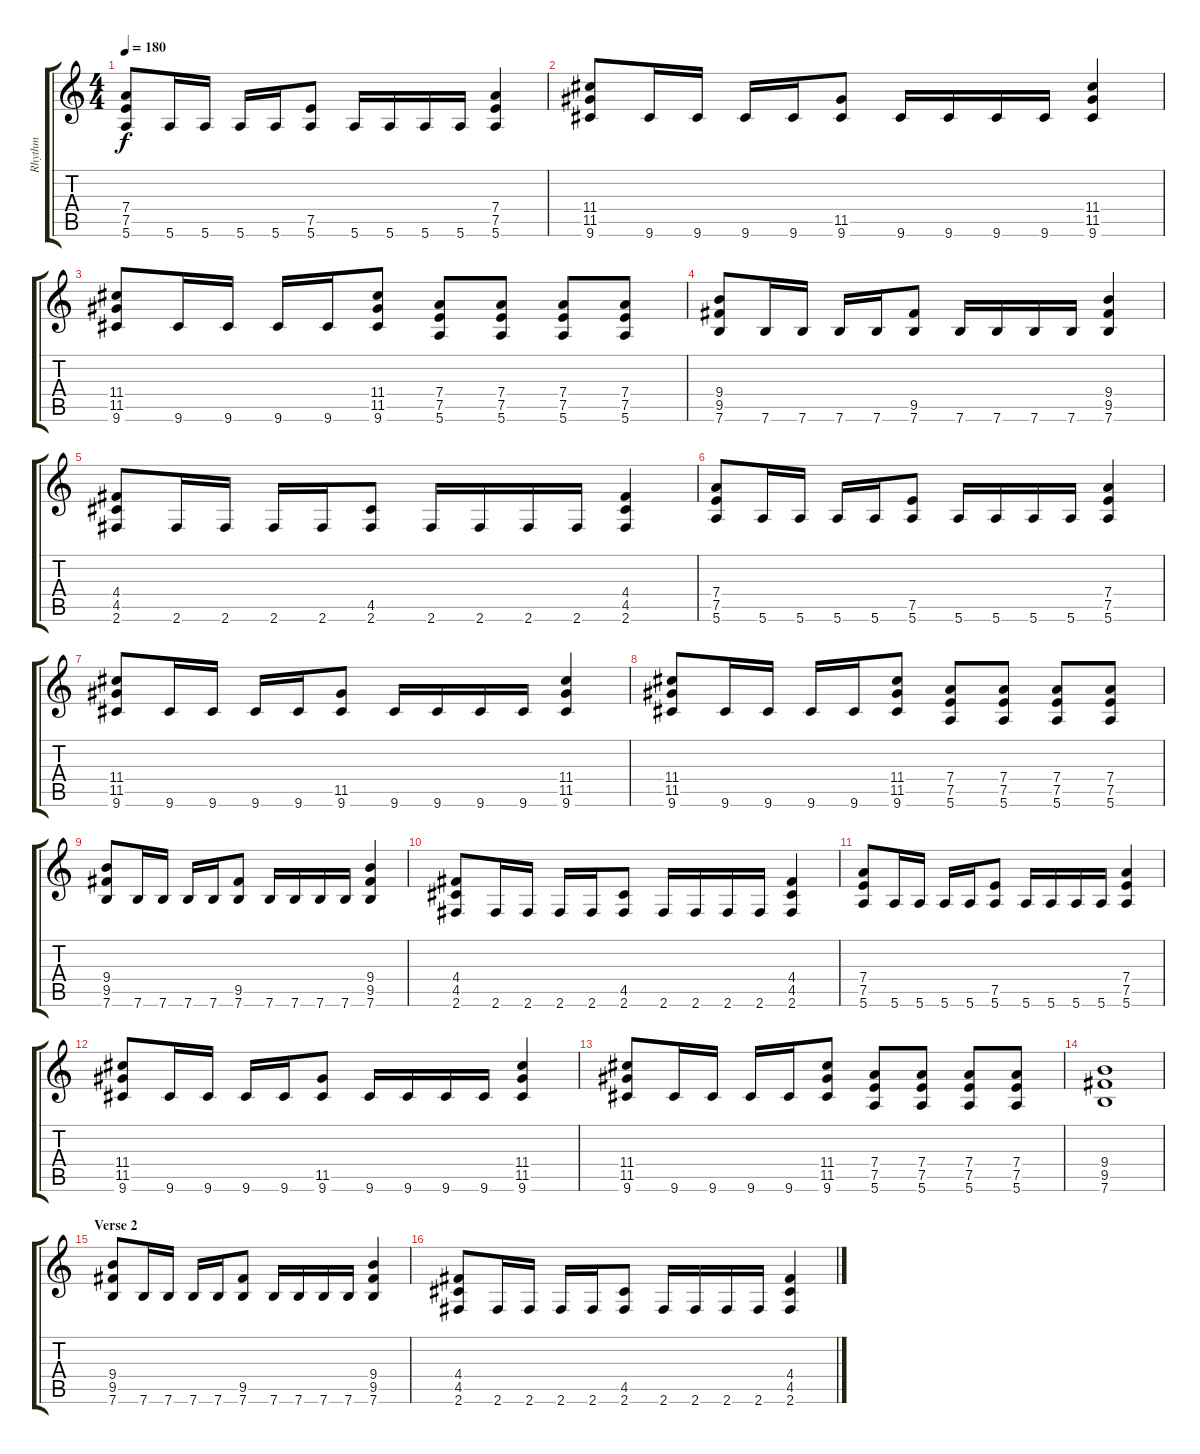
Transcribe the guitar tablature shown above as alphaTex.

\track ("Rhythm" "Rhythm") {instrument distortionguitar}
\staff {score tabs}
\tuning (E4 B3 G3 D3 A2 E2) {hide}
\ts (4 4)
\tempo 180
\clef g2
\ks c
(7.4 7.5 5.6).8{dy f} 5.6.16 5.6.16 5.6.16 5.6.16 (7.5 5.6).8 5.6.16 5.6.16 5.6.16 5.6.16 (7.4 7.5 5.6).4 |
(11.4 11.5 9.6).8 9.6.16 9.6.16 9.6.16 9.6.16 (11.5 9.6).8 9.6.16 9.6.16 9.6.16 9.6.16 (11.4 11.5 9.6).4 |
(11.4 11.5 9.6).8 9.6.16 9.6.16 9.6.16 9.6.16 (11.4 11.5 9.6).8 (7.4 7.5 5.6).8 (7.4 7.5 5.6).8 (7.4 7.5 5.6).8 (7.4 7.5 5.6).8 |
(9.4 9.5 7.6).8 7.6.16 7.6.16 7.6.16 7.6.16 (9.5 7.6).8 7.6.16 7.6.16 7.6.16 7.6.16 (9.4 9.5 7.6).4 |
(4.4 4.5 2.6).8 2.6.16 2.6.16 2.6.16 2.6.16 (4.5 2.6).8 2.6.16 2.6.16 2.6.16 2.6.16 (4.4 4.5 2.6).4 |
(7.4 7.5 5.6).8 5.6.16 5.6.16 5.6.16 5.6.16 (7.5 5.6).8 5.6.16 5.6.16 5.6.16 5.6.16 (7.4 7.5 5.6).4 |
(11.4 11.5 9.6).8 9.6.16 9.6.16 9.6.16 9.6.16 (11.5 9.6).8 9.6.16 9.6.16 9.6.16 9.6.16 (11.4 11.5 9.6).4 |
(11.4 11.5 9.6).8 9.6.16 9.6.16 9.6.16 9.6.16 (11.4 11.5 9.6).8 (7.4 7.5 5.6).8 (7.4 7.5 5.6).8 (7.4 7.5 5.6).8 (7.4 7.5 5.6).8 |
(9.4 9.5 7.6).8 7.6.16 7.6.16 7.6.16 7.6.16 (9.5 7.6).8 7.6.16 7.6.16 7.6.16 7.6.16 (9.4 9.5 7.6).4 |
(4.4 4.5 2.6).8 2.6.16 2.6.16 2.6.16 2.6.16 (4.5 2.6).8 2.6.16 2.6.16 2.6.16 2.6.16 (4.4 4.5 2.6).4 |
(7.4 7.5 5.6).8 5.6.16 5.6.16 5.6.16 5.6.16 (7.5 5.6).8 5.6.16 5.6.16 5.6.16 5.6.16 (7.4 7.5 5.6).4 |
(11.4 11.5 9.6).8 9.6.16 9.6.16 9.6.16 9.6.16 (11.5 9.6).8 9.6.16 9.6.16 9.6.16 9.6.16 (11.4 11.5 9.6).4 |
(11.4 11.5 9.6).8 9.6.16 9.6.16 9.6.16 9.6.16 (11.4 11.5 9.6).8 (7.4 7.5 5.6).8 (7.4 7.5 5.6).8 (7.4 7.5 5.6).8 (7.4 7.5 5.6).8 |
(9.4 9.5 7.6).1 |
\section ("" "Verse 2")
(9.4 9.5 7.6).8 7.6.16 7.6.16 7.6.16 7.6.16 (9.5 7.6).8 7.6.16 7.6.16 7.6.16 7.6.16 (9.4 9.5 7.6).4 |
(4.4 4.5 2.6).8 2.6.16 2.6.16 2.6.16 2.6.16 (4.5 2.6).8 2.6.16 2.6.16 2.6.16 2.6.16 (4.4 4.5 2.6).4
